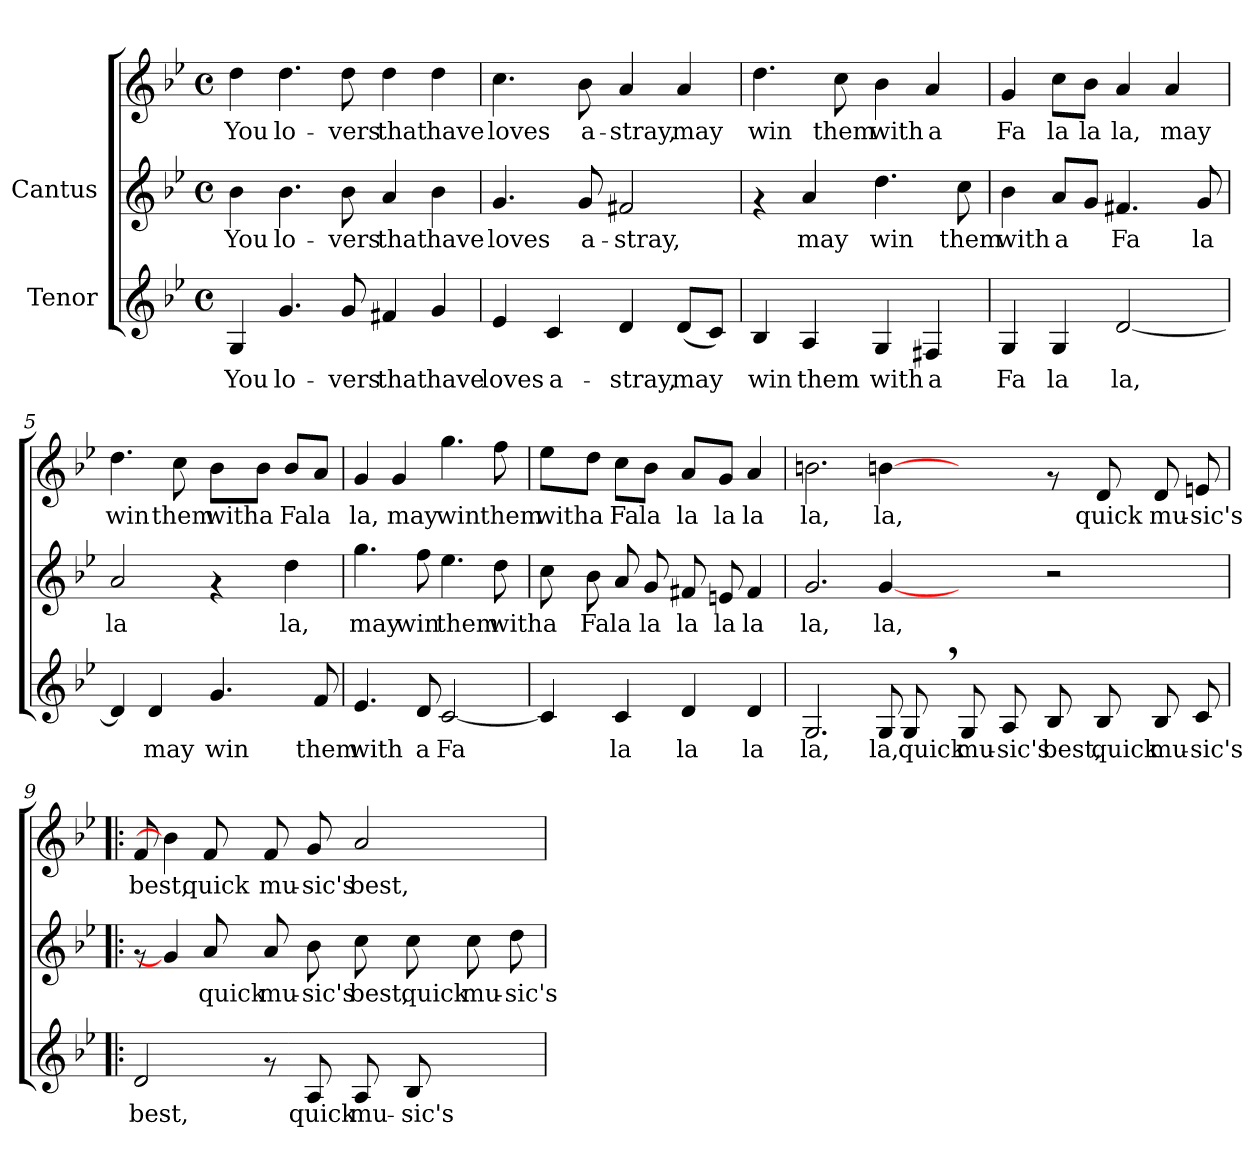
**kern	**text	**kern	**text	**kern	**text
*part2	*part2	*part1	*part1	*part1	*part1
*staff3	*staff3	*staff2	*staff2	*staff1	*staff1
*I"Tenor	*	*I"Cantus	*	*	*
!!LO:PB:g=z
*stria5	*	*stria5	*	*stria5	*
*clefG2	*	*clefG2	*	*clefG2	*
*k[b-e-]	*	*k[b-e-]	*	*k[b-e-]	*
*B-:	*	*B-:	*	*B-:	*
*M4/4	*	*M4/4	*	*M4/4	*
*met(c)	*	*met(c)	*	*met(c)	*
*MM144	*	*MM144	*	*MM144	*
=1	=1	=1	=1	=1	=1
!	!LO:LY:b:cj	!	!LO:LY:b:cj	!	!LO:LY:b:cj
4G/	You	4b-\	You	4dd\	You
!	!LO:LY:b:cj	!	!LO:LY:b:cj	!	!LO:LY:b:cj
4.g/	lo-	4.b-\	lo-	4.dd\	lo-
!	!LO:LY:b:cj	!	!LO:LY:b:cj	!	!LO:LY:b:cj
8g/	-vers	8b-\	-vers	8dd\	-vers
!	!LO:LY:b:cj	!	!LO:LY:b:cj	!	!LO:LY:b:cj
4f#X/	that	4a/	that	4dd\	that
!	!LO:LY:b:cj	!	!LO:LY:b:cj	!	!LO:LY:b:cj
4g/	have	4b-\	have	4dd\	have
=2	=2	=2	=2	=2	=2
!	!LO:LY:b:cj	!	!LO:LY:b:cj	!	!LO:LY:b:cj
4e-/	loves	4.g/	loves	4.cc\	loves
!	!LO:LY:b:cj	!	!	!	!
4c/	a-	.	.	.	.
!	!	!	!LO:LY:b:cj	!	!LO:LY:b:cj
.	.	8g/	a-	8b-\	a-
!	!LO:LY:b:cj	!	!LO:LY:b:cj	!	!LO:LY:b:cj
4d/	-stray,	2f#X/	-stray,	4a/	-stray,
!	!LO:LY:b:cj	!	!	!	!LO:LY:b:cj
(<8d/L	may	.	.	4a/	may
!	!LO:LY:b:cj	!	!	!	!
8c/J)	.	.	.	.	.
=3	=3	=3	=3	=3	=3
!	!LO:LY:b:cj	!	!	!	!LO:LY:b:cj
4B-/	win	4rf	.	4.dd\	win
!	!LO:LY:b:cj	!	!LO:LY:b:cj	!	!
4A/	them	4a/	may	.	.
!	!	!	!	!	!LO:LY:b:cj
.	.	.	.	8cc\	them
!	!LO:LY:b:cj	!	!LO:LY:b:cj	!	!LO:LY:b:cj
4G/	with	4.dd\	win	4b-\	with
!	!LO:LY:b:cj	!	!	!	!LO:LY:b:cj
4F#X/	a	.	.	4a/	a
!	!	!	!LO:LY:b:cj	!	!
.	.	8cc\	them	.	.
!!LO:LB:g=z
=4	=4	=4	=4	=4	=4
!	!LO:LY:b:cj	!	!LO:LY:b:cj	!	!LO:LY:b:cj
4G/	Fa	4b-\	with	4g/	Fa
!	!LO:LY:b:cj	!	!LO:LY:b:cj	!	!LO:LY:b:cj
4G/	la	8a/L	a	8cc\L	la
!	!	!	!LO:LY:b:cj	!	!LO:LY:b:cj
.	.	8g/J	.	8b-\J	la
!	!LO:LY:b:cj	!	!LO:LY:b:cj	!	!LO:LY:b:cj
[<2d/	la,	4.f#X/	Fa	4a/	la,
!	!	!	!	!	!LO:LY:b:cj
.	.	.	.	4a/	may
!	!	!	!LO:LY:b:cj	!	!
.	.	8g/	la	.	.
=5	=5	=5	=5	=5	=5
!	!LO:LY:b:cj	!	!LO:LY:b:cj	!	!LO:LY:b:cj
4d/]	.	2a/	la	4.dd\	win
!	!LO:LY:b:cj	!	!	!	!
4d/	may	.	.	.	.
!	!	!	!	!	!LO:LY:b:cj
.	.	.	.	8cc\	them
!	!LO:LY:b:cj	!	!	!	!LO:LY:b:cj
4.g/	win	4rf	.	8b-\L	with
!	!	!	!	!	!LO:LY:b:cj
.	.	.	.	8b-\J	a
!	!	!	!LO:LY:b:cj	!	!LO:LY:b:cj
.	.	4dd\	la,	8b-/L	Fa
!	!LO:LY:b:cj	!	!	!	!LO:LY:b:cj
8f/	them	.	.	8a/J	la
=6	=6	=6	=6	=6	=6
!	!LO:LY:b:cj	!	!LO:LY:b:cj	!	!LO:LY:b:cj
4.e-/	with	4.gg\	may	4g/	la,
!	!	!	!	!	!LO:LY:b:cj
.	.	.	.	4g/	may
!	!LO:LY:b:cj	!	!LO:LY:b:cj	!	!
8d/	a	8ff\	win	.	.
!	!LO:LY:b:cj	!	!LO:LY:b:cj	!	!LO:LY:b:cj
[<2c/	Fa	4.ee-\	them	4.gg\	win
!	!	!	!LO:LY:b:cj	!	!LO:LY:b:cj
.	.	8dd\	with	8ff\	them
=7	=7	=7	=7	=7	=7
!	!LO:LY:b:cj	!	!LO:LY:b:cj	!	!LO:LY:b:cj
4c/]	.	8cc\	a	8ee-\L	with
!	!	!	!LO:LY:b:cj	!	!LO:LY:b:cj
.	.	8b-\	Fa	8dd\J	a
!	!LO:LY:b:cj	!	!LO:LY:b:cj	!	!LO:LY:b:cj
4c/	la	8a/	la	8cc\L	Fa
!	!	!	!LO:LY:b:cj	!	!LO:LY:b:cj
.	.	8g/	la	8b-\J	la
!	!LO:LY:b:cj	!	!LO:LY:b:cj	!	!LO:LY:b:cj
4d/	la	8f#X/	la	8a/L	la
!	!	!	!LO:LY:b:cj	!	!LO:LY:b:cj
.	.	8en/	la	8g/J	la
!	!LO:LY:b:cj	!	!LO:LY:b:cj	!	!LO:LY:b:cj
4d/	la	4f#/	la	4a/	la
!!LO:LB:g=z
=8	=8	=8	=8	=8	=8
!	!LO:LY:b:cj	!	!LO:LY:b:cj	!	!LO:LY:b:cj
2.G/	la,	2.g/	la,	2.bn\	la,
!	!LO:LY:b:cj	!	!LO:LY:b:cj	!	!LO:LY:b:cj
8G/	la,	[4g/	la,	[4bn\	la,
!	!LO:LY:b:cj	!	!	!	!
8G,</	quick	.	.	.	.
!	!LO:LY:b:cj	!	!	!	!
8G/	mu-	4ryy	.	4ryy	.
!	!LO:LY:b:cj	!	!	!	!
8A/	-sic's	.	.	.	.
!	!LO:LY:b:cj	!	!	!	!
8B-/	best,	2r	.	8rf	.
!	!LO:LY:b:cj	!	!	!	!LO:LY:b:cj
8B-/	quick	.	.	8d/	quick
!	!LO:LY:b:cj	!	!	!	!LO:LY:b:cj
8B-/	mu-	.	.	8d/	mu-
!	!LO:LY:b:cj	!	!	!	!LO:LY:b:cj
8c/	-sic's	.	.	8en/	-sic's
=9!|:	=9!|:	=9!|:	=9!|:	=9!|:	=9!|:
!	!LO:LY:b:cj	!	!	!	!LO:LY:b:cj
2d/	best,	8rf	.	8f/	best,
.	.	4g/]	.	4b\]	.
!	!	!	!LO:LY:b:cj	!	!LO:LY:b:cj
.	.	8a/	quick	8f/	quick
!	!	!	!LO:LY:b:cj	!	!LO:LY:b:cj
8rf	.	8a/	mu-	8f/	mu-
!	!LO:LY:b:cj	!	!LO:LY:b:cj	!	!LO:LY:b:cj
8A/	quick	8b-\	-sic's	8g/	-sic's
!	!LO:LY:b:cj	!	!LO:LY:b:cj	!	!LO:LY:b:cj
8A/	mu-	8cc\	best,	2a/	best,
!	!LO:LY:b:cj	!	!LO:LY:b:cj	!	!
8B-/	-sic's	8cc\	quick	.	.
!	!	!	!LO:LY:b:cj	!	!
4ryy	.	8cc\	mu-	.	.
!	!	!	!LO:LY:b:cj	!	!
.	.	8dd\	-sic's	.	.
=	=	=	=	=	=
*-	*-	*-	*-	*-	*-
